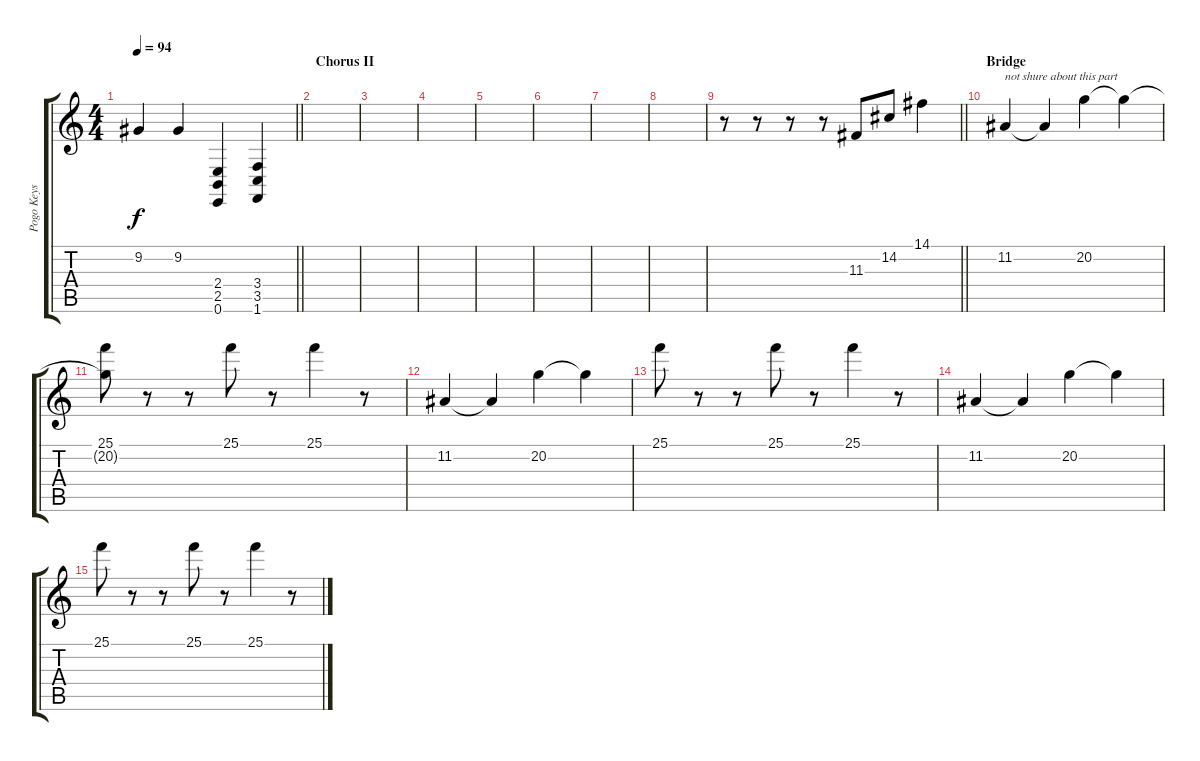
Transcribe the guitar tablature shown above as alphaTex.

\track ("Pogo Keys I" "Pogo Keys ") {instrument lead8bassandlead}
\staff {score tabs}
\tuning (E4 B3 G3 D3 A2 E2) {hide}
\ts (4 4)
\tempo 94
\clef g2
\barLineRight lightlight
\ks c
9.2.4{dy f} 9.2.4 (2.4 2.5 0.6).4{instrument lead8bassandlead} (3.4 3.5 1.6).4 |
\section ("" "Chorus II")
|
|
|
|
|
|
|
\barLineRight lightlight
r.8 r.8 r.8 r.8 11.3.8{volume 16 instrument pad8sweep} 14.2.8 14.1.4 |
\section ("" "Bridge")
11.2.4{txt "not shure about this part" volume 10} 11.2{t}.4 20.2.4 20.2{t}.4 |
(25.1 20.2{t}).8 r.8 r.8 25.1.8 r.8 25.1.4 r.8 |
11.2.4 11.2{t}.4 20.2.4 20.2{t}.4 |
25.1.8 r.8 r.8 25.1.8 r.8 25.1.4 r.8 |
11.2.4 11.2{t}.4 20.2.4 20.2{t}.4 |
25.1.8 r.8 r.8 25.1.8 r.8 25.1.4 r.8
